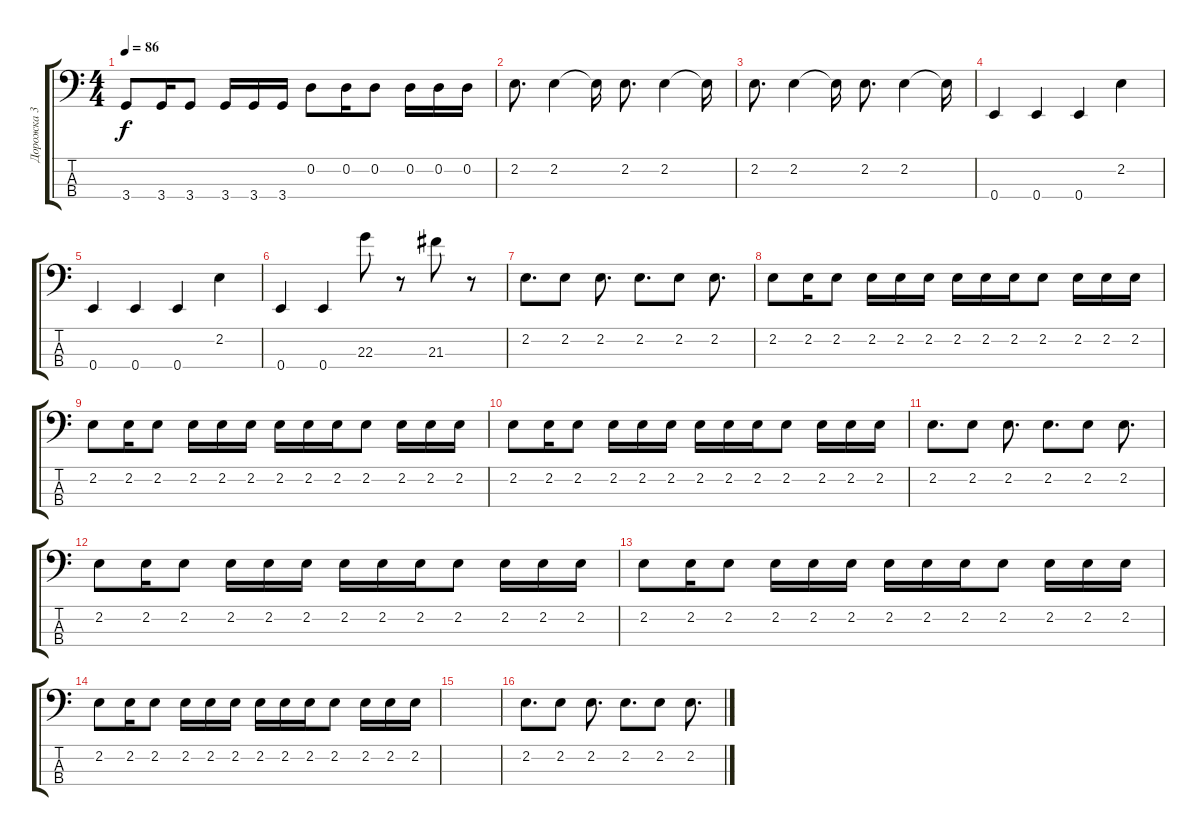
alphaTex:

\track ("Дорожка 3" "Дорожка 3") {instrument electricbassfinger}
\staff {score tabs}
\tuning (G2 D2 A1 E1) {hide}
\ts (4 4)
\tempo 86
\clef f4
\ks c
3.4.8{dy f} 3.4.16 3.4.8 3.4.16 3.4.16 3.4.16 0.2.8 0.2.16 0.2.8 0.2.16 0.2.16 0.2.16 |
2.2.8{d} 2.2.4 2.2{t}.16 2.2.8{d} 2.2.4 2.2{t}.16 |
2.2.8{d} 2.2.4 2.2{t}.16 2.2.8{d} 2.2.4 2.2{t}.16 |
0.4.4 0.4.4 0.4.4 2.2.4 |
0.4.4 0.4.4 0.4.4 2.2.4 |
0.4.4 0.4.4 22.3.8 r.8 21.3.8 r.8 |
2.2.8{d} 2.2.8 2.2.8{d} 2.2.8{d} 2.2.8 2.2.8{d} |
2.2.8 2.2.16 2.2.8 2.2.16 2.2.16 2.2.16 2.2.16 2.2.16 2.2.16 2.2.8 2.2.16 2.2.16 2.2.16 |
2.2.8 2.2.16 2.2.8 2.2.16 2.2.16 2.2.16 2.2.16 2.2.16 2.2.16 2.2.8 2.2.16 2.2.16 2.2.16 |
2.2.8 2.2.16 2.2.8 2.2.16 2.2.16 2.2.16 2.2.16 2.2.16 2.2.16 2.2.8 2.2.16 2.2.16 2.2.16 |
2.2.8{d} 2.2.8 2.2.8{d} 2.2.8{d} 2.2.8 2.2.8{d} |
2.2.8 2.2.16 2.2.8 2.2.16 2.2.16 2.2.16 2.2.16 2.2.16 2.2.16 2.2.8 2.2.16 2.2.16 2.2.16 |
2.2.8 2.2.16 2.2.8 2.2.16 2.2.16 2.2.16 2.2.16 2.2.16 2.2.16 2.2.8 2.2.16 2.2.16 2.2.16 |
2.2.8 2.2.16 2.2.8 2.2.16 2.2.16 2.2.16 2.2.16 2.2.16 2.2.16 2.2.8 2.2.16 2.2.16 2.2.16 |
|
2.2.8{d} 2.2.8 2.2.8{d} 2.2.8{d} 2.2.8 2.2.8{d}
